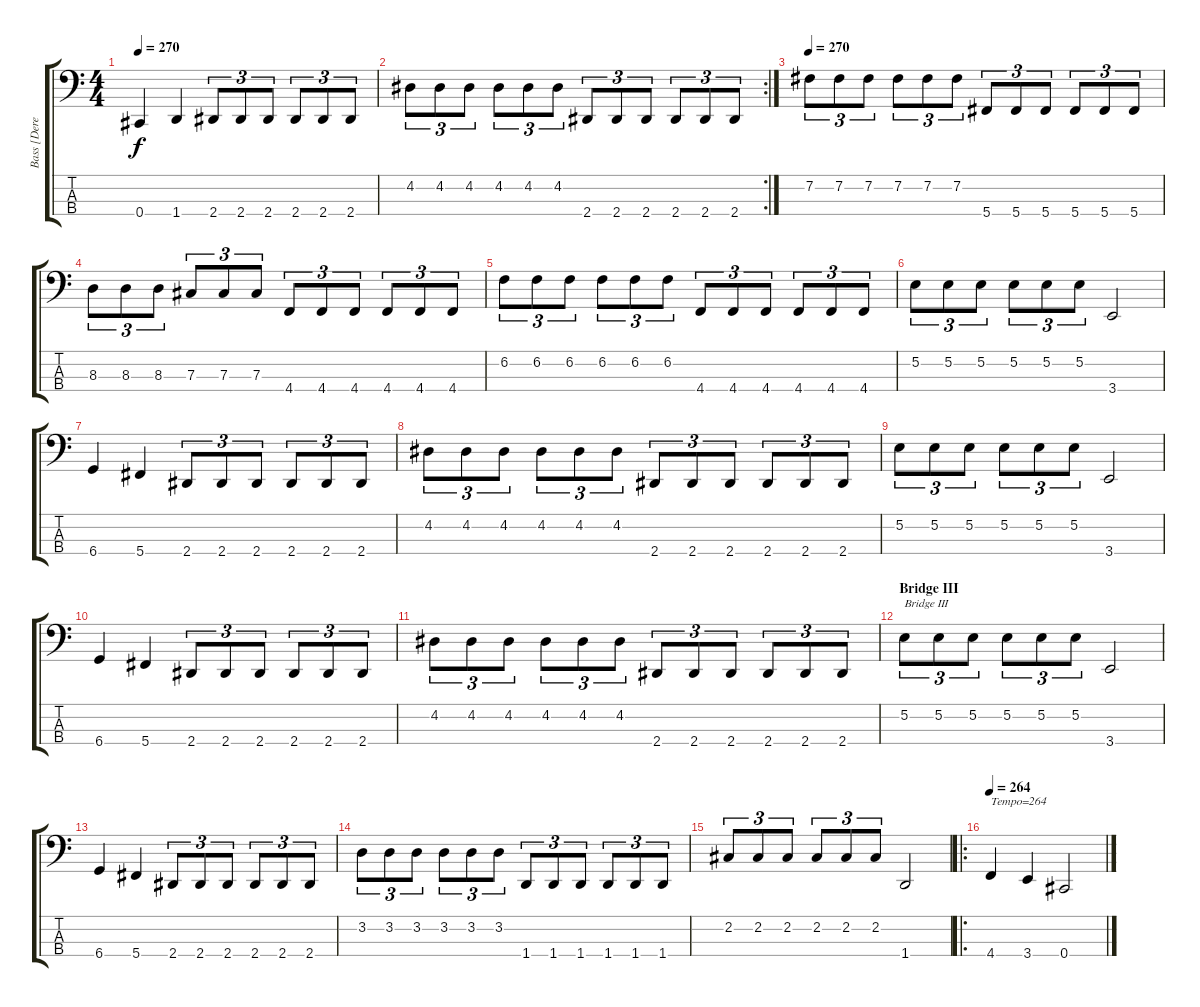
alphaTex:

\track ("Bass [Derek Boyer]" "Bass [Dere") {instrument electricbasspick}
\staff {score tabs}
\tuning (E2 B1 Gb1 Db1) {hide}
\ts (4 4)
\tempo 270
\clef f4
\ks c
0.4.4{dy f} 1.4.4 2.4.8{tu (3 2)} 2.4.8{tu (3 2)} 2.4.8{tu (3 2)} 2.4.8{tu (3 2)} 2.4.8{tu (3 2)} 2.4.8{tu (3 2)} |
\rc 2
4.2.8{tu (3 2)} 4.2.8{tu (3 2)} 4.2.8{tu (3 2)} 4.2.8{tu (3 2)} 4.2.8{tu (3 2)} 4.2.8{tu (3 2)} 2.4.8{tu (3 2)} 2.4.8{tu (3 2)} 2.4.8{tu (3 2)} 2.4.8{tu (3 2)} 2.4.8{tu (3 2)} 2.4.8{tu (3 2)} |
\tempo 270
7.2.8{tu (3 2)} 7.2.8{tu (3 2)} 7.2.8{tu (3 2)} 7.2.8{tu (3 2)} 7.2.8{tu (3 2)} 7.2.8{tu (3 2)} 5.4.8{tu (3 2)} 5.4.8{tu (3 2)} 5.4.8{tu (3 2)} 5.4.8{tu (3 2)} 5.4.8{tu (3 2)} 5.4.8{tu (3 2)} |
8.3.8{tu (3 2)} 8.3.8{tu (3 2)} 8.3.8{tu (3 2)} 7.3.8{tu (3 2)} 7.3.8{tu (3 2)} 7.3.8{tu (3 2)} 4.4.8{tu (3 2)} 4.4.8{tu (3 2)} 4.4.8{tu (3 2)} 4.4.8{tu (3 2)} 4.4.8{tu (3 2)} 4.4.8{tu (3 2)} |
6.2.8{tu (3 2)} 6.2.8{tu (3 2)} 6.2.8{tu (3 2)} 6.2.8{tu (3 2)} 6.2.8{tu (3 2)} 6.2.8{tu (3 2)} 4.4.8{tu (3 2)} 4.4.8{tu (3 2)} 4.4.8{tu (3 2)} 4.4.8{tu (3 2)} 4.4.8{tu (3 2)} 4.4.8{tu (3 2)} |
5.2.8{tu (3 2)} 5.2.8{tu (3 2)} 5.2.8{tu (3 2)} 5.2.8{tu (3 2)} 5.2.8{tu (3 2)} 5.2.8{tu (3 2)} 3.4.2 |
6.4.4 5.4.4 2.4.8{tu (3 2)} 2.4.8{tu (3 2)} 2.4.8{tu (3 2)} 2.4.8{tu (3 2)} 2.4.8{tu (3 2)} 2.4.8{tu (3 2)} |
4.2.8{tu (3 2)} 4.2.8{tu (3 2)} 4.2.8{tu (3 2)} 4.2.8{tu (3 2)} 4.2.8{tu (3 2)} 4.2.8{tu (3 2)} 2.4.8{tu (3 2)} 2.4.8{tu (3 2)} 2.4.8{tu (3 2)} 2.4.8{tu (3 2)} 2.4.8{tu (3 2)} 2.4.8{tu (3 2)} |
5.2.8{tu (3 2)} 5.2.8{tu (3 2)} 5.2.8{tu (3 2)} 5.2.8{tu (3 2)} 5.2.8{tu (3 2)} 5.2.8{tu (3 2)} 3.4.2 |
6.4.4 5.4.4 2.4.8{tu (3 2)} 2.4.8{tu (3 2)} 2.4.8{tu (3 2)} 2.4.8{tu (3 2)} 2.4.8{tu (3 2)} 2.4.8{tu (3 2)} |
4.2.8{tu (3 2)} 4.2.8{tu (3 2)} 4.2.8{tu (3 2)} 4.2.8{tu (3 2)} 4.2.8{tu (3 2)} 4.2.8{tu (3 2)} 2.4.8{tu (3 2)} 2.4.8{tu (3 2)} 2.4.8{tu (3 2)} 2.4.8{tu (3 2)} 2.4.8{tu (3 2)} 2.4.8{tu (3 2)} |
\section ("" "Bridge III")
5.2.8{tu (3 2) txt "Bridge III"} 5.2.8{tu (3 2)} 5.2.8{tu (3 2)} 5.2.8{tu (3 2)} 5.2.8{tu (3 2)} 5.2.8{tu (3 2)} 3.4.2 |
6.4.4 5.4.4 2.4.8{tu (3 2)} 2.4.8{tu (3 2)} 2.4.8{tu (3 2)} 2.4.8{tu (3 2)} 2.4.8{tu (3 2)} 2.4.8{tu (3 2)} |
3.2.8{tu (3 2)} 3.2.8{tu (3 2)} 3.2.8{tu (3 2)} 3.2.8{tu (3 2)} 3.2.8{tu (3 2)} 3.2.8{tu (3 2)} 1.4.8{tu (3 2)} 1.4.8{tu (3 2)} 1.4.8{tu (3 2)} 1.4.8{tu (3 2)} 1.4.8{tu (3 2)} 1.4.8{tu (3 2)} |
2.2.8{tu (3 2)} 2.2.8{tu (3 2)} 2.2.8{tu (3 2)} 2.2.8{tu (3 2)} 2.2.8{tu (3 2)} 2.2.8{tu (3 2)} 1.4.2 |
\ro
\tempo 264
4.4.4{txt "Tempo=264"} 3.4.4 0.4.2
